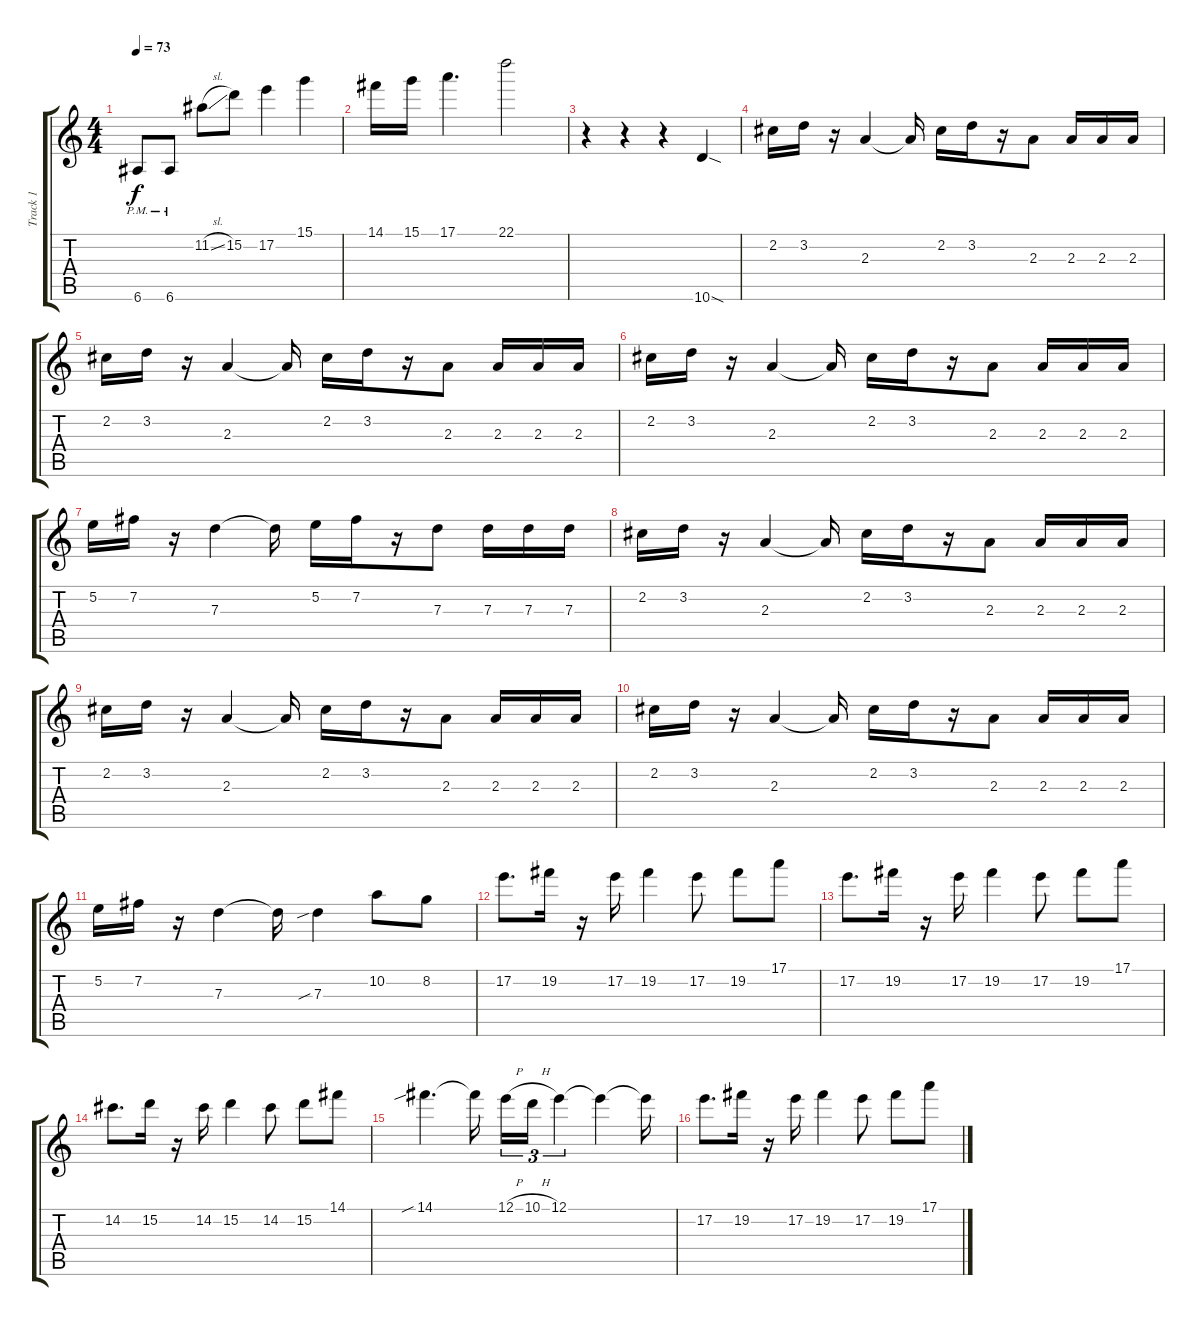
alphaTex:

\track ("Track 1" "Track 1") {instrument electricguitarjazz}
\staff {score tabs}
\tuning (E4 B3 G3 D3 A2 E2) {hide}
\ts (4 4)
\tempo 73
\clef g2
\ks c
6.6{pm}.8{dy f} 6.6{pm}.8 11.2{sl}.8 15.2.8 17.2.4 15.1.4 |
14.1.16 15.1.16 17.1.4{d} 22.1.2 |
r.4 r.4 r.4 10.6{sod}.4 |
2.2.16 3.2.16 r.16 2.3.4 2.3{t}.16 2.2.16 3.2.16 r.16 2.3.8 2.3.16 2.3.16 2.3.16 |
2.2.16 3.2.16 r.16 2.3.4 2.3{t}.16 2.2.16 3.2.16 r.16 2.3.8 2.3.16 2.3.16 2.3.16 |
2.2.16 3.2.16 r.16 2.3.4 2.3{t}.16 2.2.16 3.2.16 r.16 2.3.8 2.3.16 2.3.16 2.3.16 |
5.2.16 7.2.16 r.16 7.3.4 7.3{t}.16 5.2.16 7.2.16 r.16 7.3.8 7.3.16 7.3.16 7.3.16 |
2.2.16 3.2.16 r.16 2.3.4 2.3{t}.16 2.2.16 3.2.16 r.16 2.3.8 2.3.16 2.3.16 2.3.16 |
2.2.16 3.2.16 r.16 2.3.4 2.3{t}.16 2.2.16 3.2.16 r.16 2.3.8 2.3.16 2.3.16 2.3.16 |
2.2.16 3.2.16 r.16 2.3.4 2.3{t}.16 2.2.16 3.2.16 r.16 2.3.8 2.3.16 2.3.16 2.3.16 |
5.2.16 7.2.16 r.16 7.3.4 7.3{t}.16 7.3{sib}.4 10.2.8 8.2.8 |
17.2.8{d} 19.2.16 r.16 17.2.16 19.2.4 17.2.8 19.2.8 17.1.8 |
17.2.8{d} 19.2.16 r.16 17.2.16 19.2.4 17.2.8 19.2.8 17.1.8 |
14.2.8{d} 15.2.16 r.16 14.2.16 15.2.4 14.2.8 15.2.8 14.1.8 |
14.1{sib}.4{d} 14.1{t}.16{beam splitsecondary} 12.1{h}.16{tu (3 2)} 10.1{h}.16{tu (3 2)} 12.1.4{tu (3 2)} 12.1{t}.4 12.1{t}.16 |
17.2.8{d} 19.2.16 r.16 17.2.16 19.2.4 17.2.8 19.2.8 17.1.8
